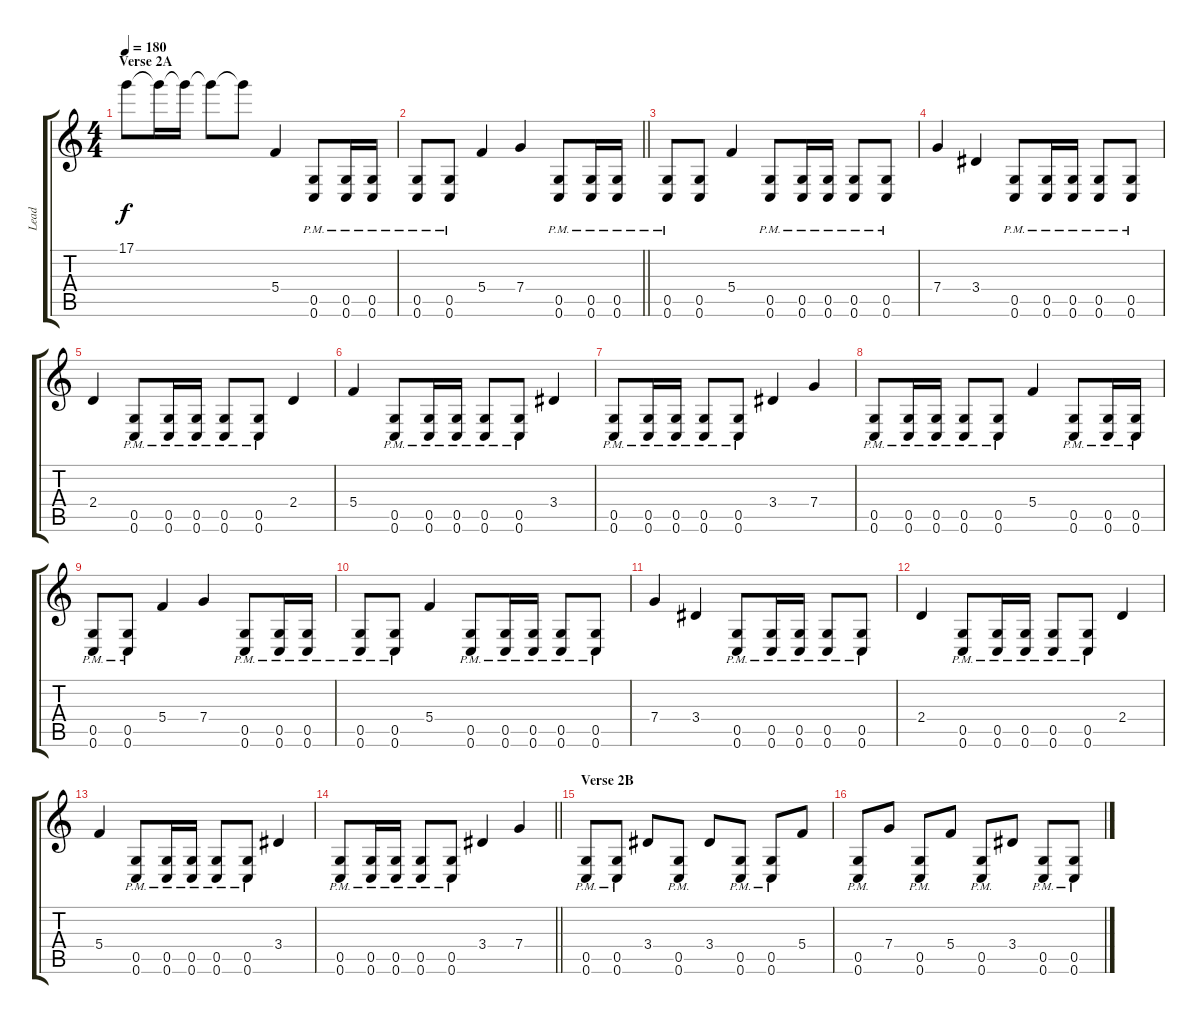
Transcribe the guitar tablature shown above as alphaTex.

\track ("Lead" "Lead") {instrument distortionguitar}
\staff {score tabs}
\tuning (D4 A3 F3 C3 G2 C2) {hide}
\ts (4 4)
\section ("" "Verse 2A")
\tempo 180
\clef g2
\ks c
17.1{t}.8{dy f} 17.1{t}.16 17.1{t}.16 17.1{t}.8 17.1{t}.8 5.4.4 (0.5{pm} 0.6{pm}).8 (0.5{pm} 0.6{pm}).16 (0.5{pm} 0.6{pm}).16 |
\barLineRight lightlight
(0.5{pm} 0.6{pm}).8 (0.5{pm} 0.6{pm}).8 5.4.4 7.4.4 (0.5{pm} 0.6{pm}).8 (0.5{pm} 0.6{pm}).16 (0.5{pm} 0.6{pm}).16 |
(0.5{pm} 0.6{pm}).8 (0.5 0.6).8 5.4.4 (0.5{pm} 0.6{pm}).8 (0.5{pm} 0.6{pm}).16 (0.5{pm} 0.6{pm}).16 (0.5{pm} 0.6{pm}).8 (0.5{pm} 0.6{pm}).8 |
7.4.4 3.4.4 (0.5{pm} 0.6{pm}).8 (0.5{pm} 0.6{pm}).16 (0.5{pm} 0.6{pm}).16 (0.5{pm} 0.6{pm}).8 (0.5{pm} 0.6{pm}).8 |
2.4.4 (0.5{pm} 0.6{pm}).8 (0.5{pm} 0.6{pm}).16 (0.5{pm} 0.6{pm}).16 (0.5{pm} 0.6{pm}).8 (0.5{pm} 0.6{pm}).8 2.4.4 |
5.4.4 (0.5{pm} 0.6{pm}).8 (0.5{pm} 0.6{pm}).16 (0.5{pm} 0.6{pm}).16 (0.5{pm} 0.6{pm}).8 (0.5{pm} 0.6{pm}).8 3.4.4 |
(0.5{pm} 0.6{pm}).8 (0.5{pm} 0.6{pm}).16 (0.5{pm} 0.6{pm}).16 (0.5{pm} 0.6{pm}).8 (0.5{pm} 0.6{pm}).8 3.4.4 7.4.4 |
(0.5{pm} 0.6{pm}).8 (0.5{pm} 0.6{pm}).16 (0.5{pm} 0.6{pm}).16 (0.5{pm} 0.6{pm}).8 (0.5{pm} 0.6{pm}).8 5.4.4 (0.5{pm} 0.6{pm}).8 (0.5{pm} 0.6{pm}).16 (0.5{pm} 0.6{pm}).16 |
(0.5{pm} 0.6{pm}).8 (0.5{pm} 0.6{pm}).8 5.4.4 7.4.4 (0.5{pm} 0.6{pm}).8 (0.5{pm} 0.6{pm}).16 (0.5{pm} 0.6{pm}).16 |
(0.5{pm} 0.6{pm}).8 (0.5{pm} 0.6{pm}).8 5.4.4 (0.5{pm} 0.6{pm}).8 (0.5{pm} 0.6{pm}).16 (0.5{pm} 0.6{pm}).16 (0.5{pm} 0.6{pm}).8 (0.5{pm} 0.6{pm}).8 |
7.4.4 3.4.4 (0.5{pm} 0.6{pm}).8 (0.5{pm} 0.6{pm}).16 (0.5{pm} 0.6{pm}).16 (0.5{pm} 0.6{pm}).8 (0.5{pm} 0.6{pm}).8 |
2.4.4 (0.5{pm} 0.6{pm}).8 (0.5{pm} 0.6{pm}).16 (0.5{pm} 0.6{pm}).16 (0.5{pm} 0.6{pm}).8 (0.5{pm} 0.6{pm}).8 2.4.4 |
5.4.4 (0.5{pm} 0.6{pm}).8 (0.5{pm} 0.6{pm}).16 (0.5{pm} 0.6{pm}).16 (0.5{pm} 0.6{pm}).8 (0.5{pm} 0.6{pm}).8 3.4.4 |
\barLineRight lightlight
(0.5{pm} 0.6{pm}).8 (0.5{pm} 0.6{pm}).16 (0.5{pm} 0.6{pm}).16 (0.5{pm} 0.6{pm}).8 (0.5{pm} 0.6{pm}).8 3.4.4 7.4.4 |
\section ("" "Verse 2B")
(0.5{pm} 0.6{pm}).8 (0.5{pm} 0.6{pm}).8 3.4.8 (0.5{pm} 0.6{pm}).8 3.4.8 (0.5{pm} 0.6{pm}).8 (0.5{pm} 0.6{pm}).8 5.4.8 |
(0.5{pm} 0.6{pm}).8 7.4.8 (0.5{pm} 0.6{pm}).8 5.4.8 (0.5{pm} 0.6{pm}).8 3.4.8 (0.5{pm} 0.6{pm}).8 (0.5{pm} 0.6{pm}).8
